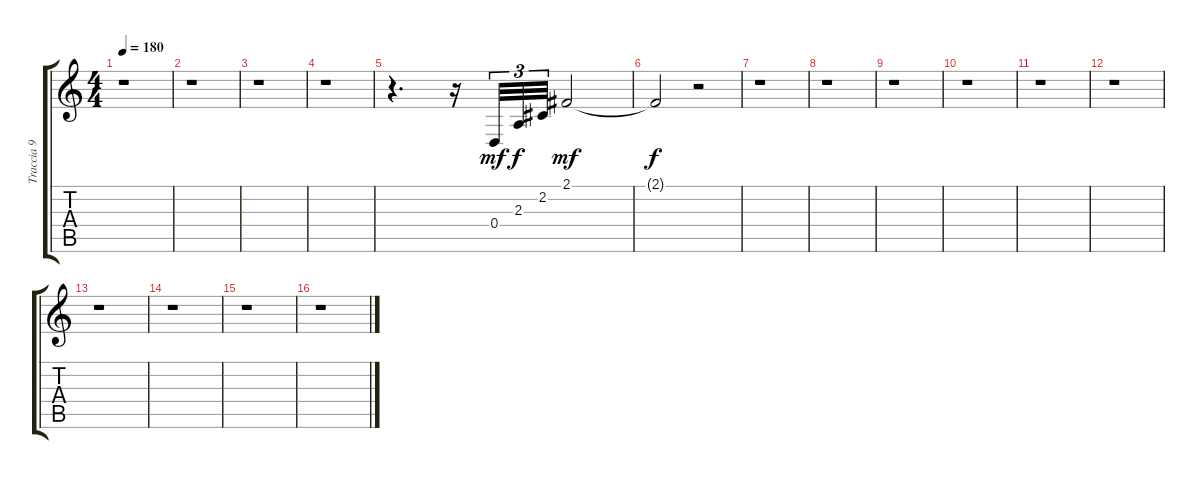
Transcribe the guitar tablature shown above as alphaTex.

\track ("Traccia 9" "Traccia 9") {instrument electricpiano1}
\staff {score tabs}
\tuning (E4 B3 G3 D3 A2 E2) {hide}
\ts (4 4)
\tempo 180
\clef g2
\ks c
r.1{dy f} |
r.1 |
r.1 |
r.1 |
r.4{d} r.16 0.4.32{tu (3 2) dy mf} 2.3.32{tu (3 2) dy f} 2.2.32{tu (3 2)} 2.1.2{dy mf} |
2.1{t}.2{dy f} r.2 |
r.1 |
r.1 |
r.1 |
r.1 |
r.1 |
r.1 |
r.1 |
r.1 |
r.1 |
r.1
